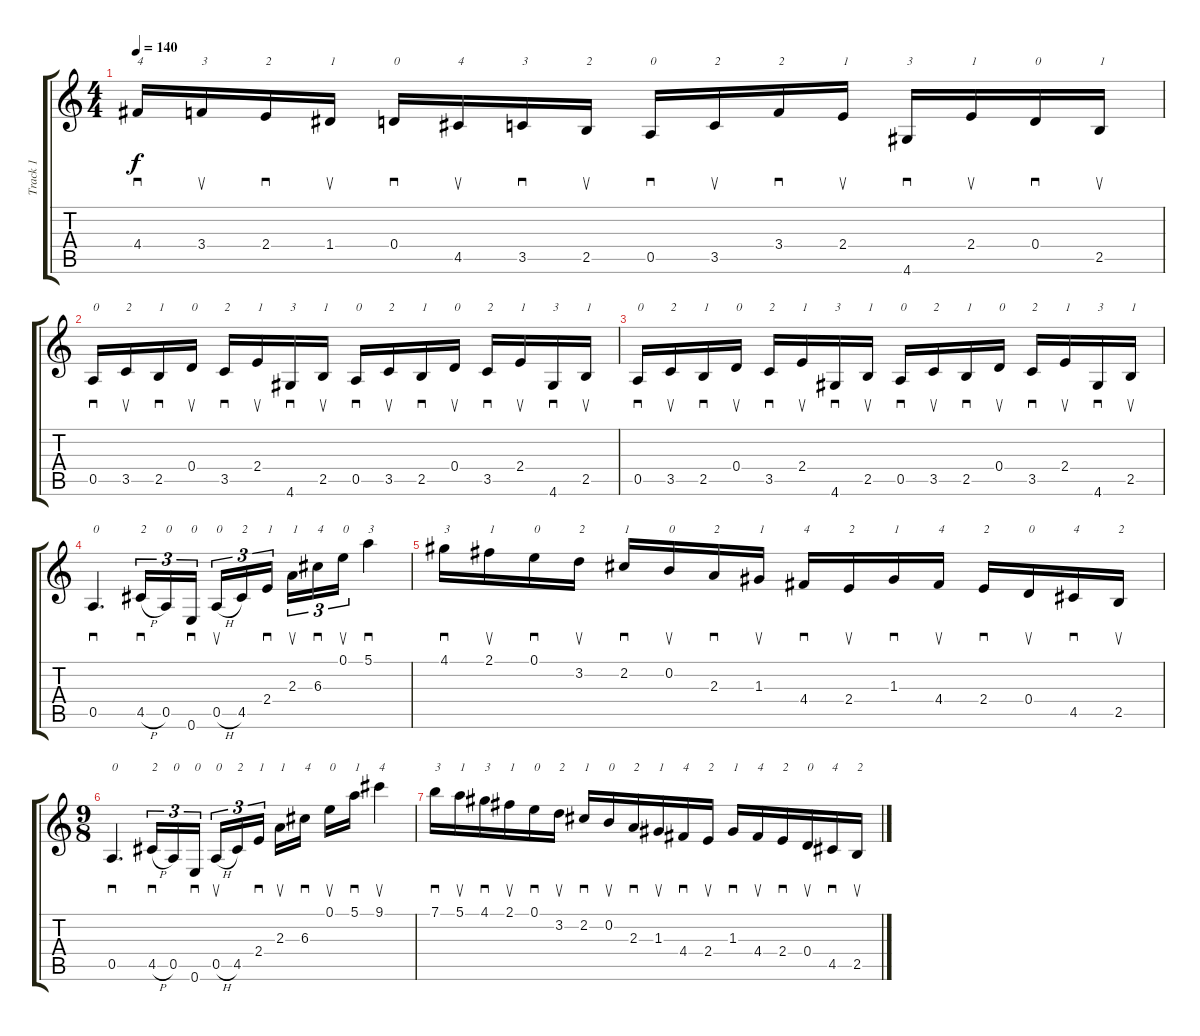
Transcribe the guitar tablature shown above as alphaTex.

\track ("Track 1" "Track 1") {instrument acousticguitarnylon}
\staff {score tabs}
\tuning (E4 B3 G3 D3 A2 E2) {hide}
\ts (4 4)
\tempo 140
\clef g2
\ks aminor
4.4.16{sd txt "4" dy f} 3.4.16{su txt "3"} 2.4.16{sd txt "2"} 1.4.16{su txt "1"} 0.4.16{sd txt "0"} 4.5.16{su txt "4"} 3.5.16{sd txt "3"} 2.5.16{su txt "2"} 0.5.16{sd txt "0"} 3.5.16{su txt "2"} 3.4.16{sd txt "2"} 2.4.16{su txt "1"} 4.6.16{sd txt "3"} 2.4.16{su txt "1"} 0.4.16{sd txt "0"} 2.5.16{su txt "1"} |
0.5.16{sd txt "0"} 3.5.16{su txt "2"} 2.5.16{sd txt "1"} 0.4.16{su txt "0"} 3.5.16{sd txt "2"} 2.4.16{su txt "1"} 4.6.16{sd txt "3"} 2.5.16{su txt "1"} 0.5.16{sd txt "0"} 3.5.16{su txt "2"} 2.5.16{sd txt "1"} 0.4.16{su txt "0"} 3.5.16{sd txt "2"} 2.4.16{su txt "1"} 4.6.16{sd txt "3"} 2.5.16{su txt "1"} |
0.5.16{sd txt "0"} 3.5.16{su txt "2"} 2.5.16{sd txt "1"} 0.4.16{su txt "0"} 3.5.16{sd txt "2"} 2.4.16{su txt "1"} 4.6.16{sd txt "3"} 2.5.16{su txt "1"} 0.5.16{sd txt "0"} 3.5.16{su txt "2"} 2.5.16{sd txt "1"} 0.4.16{su txt "0"} 3.5.16{sd txt "2"} 2.4.16{su txt "1"} 4.6.16{sd txt "3"} 2.5.16{su txt "1"} |
0.5.4{d sd txt "0"} 4.5{h}.16{sd tu (3 2) txt "2"} 0.5.16{tu (3 2) txt "0"} 0.6.16{sd tu (3 2) txt "0"} 0.5{h}.16{su tu (3 2) txt "0"} 4.5.16{tu (3 2) txt "2"} 2.4.16{sd tu (3 2) txt "1" beam splitsecondary} 2.3.16{su tu (3 2) txt "1"} 6.3.16{sd tu (3 2) txt "4"} 0.1.16{su tu (3 2) txt "0"} 5.1.4{sd txt "3"} |
4.1.16{sd txt "3"} 2.1.16{su txt "1"} 0.1.16{sd txt "0"} 3.2.16{su txt "2"} 2.2.16{sd txt "1"} 0.2.16{su txt "0"} 2.3.16{sd txt "2"} 1.3.16{su txt "1"} 4.4.16{sd txt "4"} 2.4.16{su txt "2"} 1.3.16{sd txt "1"} 4.4.16{su txt "4"} 2.4.16{sd txt "2"} 0.4.16{su txt "0"} 4.5.16{sd txt "4"} 2.5.16{su txt "2"} |
\ts (9 8)
0.5.4{d sd txt "0"} 4.5{h}.16{sd tu (3 2) txt "2"} 0.5.16{tu (3 2) txt "0"} 0.6.16{sd tu (3 2) txt "0" beam splitsecondary} 0.5{h}.16{su tu (3 2) txt "0"} 4.5.16{tu (3 2) txt "2"} 2.4.16{sd tu (3 2) txt "1" beam splitsecondary} 2.3.16{su txt "1"} 6.3.16{sd txt "4"} 0.1.16{su txt "0"} 5.1.16{sd txt "1"} 9.1.4{su txt "4"} |
7.1.16{sd txt "3"} 5.1.16{su txt "1"} 4.1.16{sd txt "3"} 2.1.16{su txt "1"} 0.1.16{sd txt "0"} 3.2.16{su txt "2"} 2.2.16{sd txt "1"} 0.2.16{su txt "0"} 2.3.16{sd txt "2"} 1.3.16{su txt "1"} 4.4.16{sd txt "4"} 2.4.16{su txt "2"} 1.3.16{sd txt "1"} 4.4.16{su txt "4"} 2.4.16{sd txt "2"} 0.4.16{su txt "0"} 4.5.16{sd txt "4"} 2.5.16{su txt "2"}
